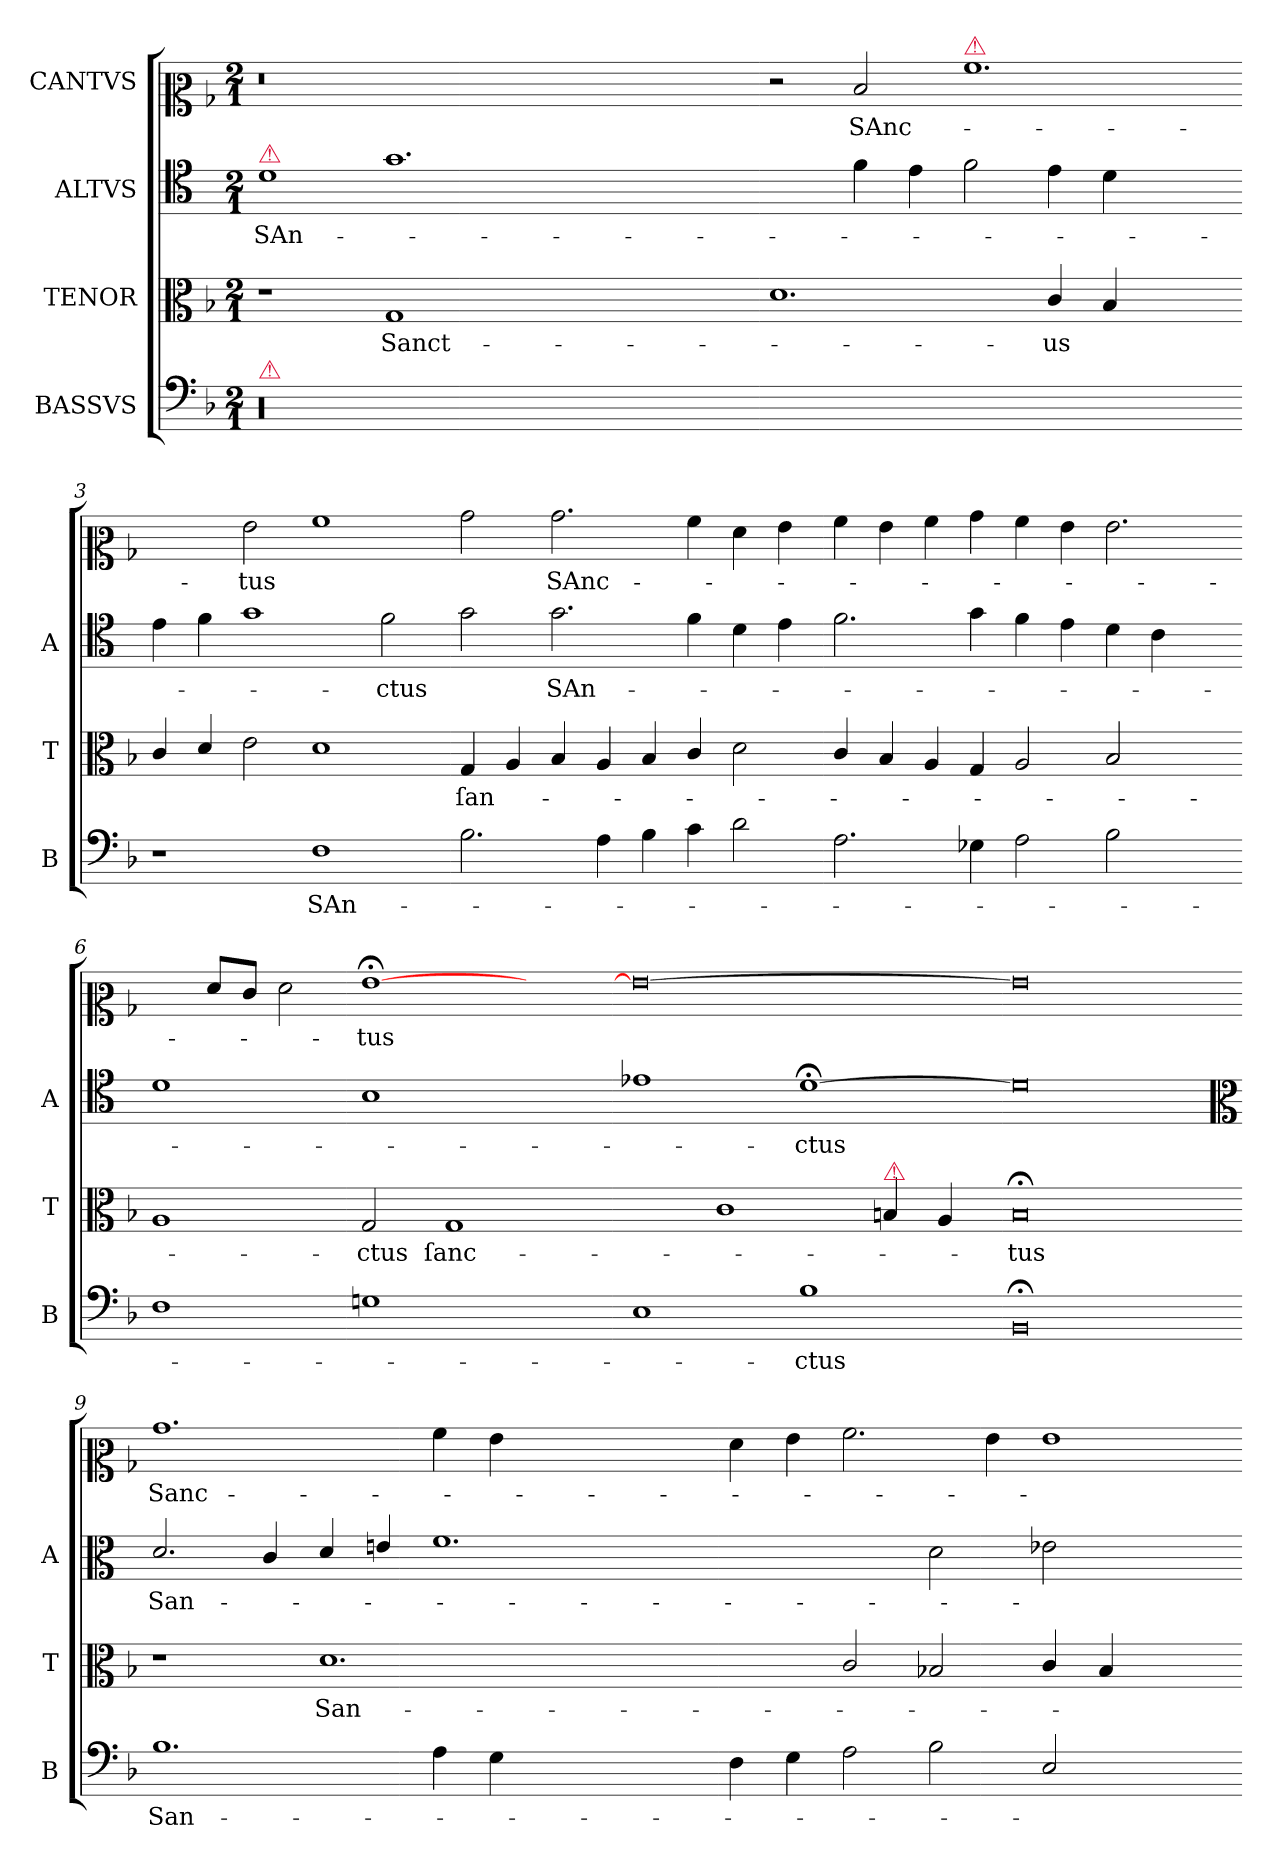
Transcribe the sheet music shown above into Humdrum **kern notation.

**kern	**text	**kern	**text	**kern	**text	**kern	**text
*part4	*part4	*part3	*part3	*part2	*part2	*part1	*part1
*staff4	*staff4	*staff3	*staff3	*staff2	*staff2	*staff1	*staff1
*I"BASSVS	*	*I"TENOR	*	*I"ALTVS	*	*I"CANTVS	*
*I'B	*	*I'T	*	*I'A	*	*	*
*clefF5	*	*clefC3	*	*clefC4	*	*clefC2	*
*k[b-]	*	*k[b-]	*	*k[]	*	*k[b-]	*
*M2/1	*	*M2/1	*	*M2/1	*	*M2/1	*
=1	=1	=1	=1	=1	=1	=1	=1
!	!	!	!	!LO:TX:a:color=crimson:t=⚠	!	!	!
!LO:TX:a:color=crimson:t=⚠	!	!	!	!	!	!	!
00r	.	1r	.	1d	SAn-	0r	.
.	.	1G	Sanct-	1.g	.	.	.
.	.	0ryy	.	.	.	0ryy	.
.	.	.	.	1.ryy	.	.	.
=2-	=2-	=2-	=2-	=2-	=2-	=2-	=2-
0ryy	.	1.d	.	2ryy	.	2r	.
.	.	.	.	4f\	.	2d/	SAnc-
.	.	.	.	4e\	.	.	.
!	!	!	!	!	!	!LO:TX:a:color=crimson:t=⚠	!
.	.	.	.	2f\	.	1.a	.
.	.	4c/	-us	4e\	.	.	.
.	.	4B-/	.	4d\	.	.	.
2ryy	.	2ryy	.	2ryy	.	.	.
=3-	=3-	=3-	=3-	=3-	=3-	=3-	=3-
1r	.	4c/	.	4e\	.	2ryy	.
.	.	4d/	.	4f\	.	.	.
.	.	2e\	.	1g	.	2g\	-tus
1D	SAn-	1d	.	.	.	1a	.
.	.	.	.	2f\	-ctus	.	.
=4-	=4-	=4-	=4-	=4-	=4-	=4-	=4-
2.G\	.	4G/	ſan-	2g\	.	2b-\	.
.	.	4A/	.	.	.	.	.
!	!	!	!	!	!LO:LY:i	!	!LO:LY:i
.	.	4B-/	.	2.g\	SAn-	2.b-\	SAnc-
4F\	.	4A/	.	.	.	.	.
4G\	.	4B-/	.	.	.	.	.
4A\	.	4c/	.	4f\	.	4a\	.
2B-\	.	2d\	.	4d\	.	4f\	.
.	.	.	.	4e\	.	4g\	.
=5-	=5-	=5-	=5-	=5-	=5-	=5-	=5-
2.F\	.	4c/	.	2.f\	.	4a\	.
.	.	4B-/	.	.	.	4g\	.
.	.	4A/	.	.	.	4a\	.
4E-X\	.	4G/	.	4g\	.	4b-\	.
2F\	.	2A/	.	4f\	.	4a\	.
.	.	.	.	4e\	.	4g\	.
2G\	.	2B-/	.	4d\	.	2.g\	.
.	.	.	.	4c\	.	.	.
4ryy	.	4ryy	.	4ryy	.	.	.
=6-	=6-	=6-	=6-	=6-	=6-	=6-	=6-
1D	.	1A	.	1d	.	4ryy	.
.	.	.	.	.	.	8f/L	.
.	.	.	.	.	.	8e/J	.
.	.	.	.	.	.	2f\	.
!	!	!	!	!	!	!	!LO:LY:i
1En	.	2G/	-ctus	1B	.	[1g;	-tus
.	.	1G/	ſanc-	.	.	.	.
2ryy	.	.	.	2ryy	.	2ryy	.
=7-	=7-	=7-	=7-	=7-	=7-	=7-	=7-
1C	.	2ryy	.	1e-X	.	0g_	.
.	.	1c	.	.	.	.	.
!	!	!	!	!	!LO:LY:i	!	!
1G	-ctus	.	.	[1d;	-ctus	.	.
!	!	!LO:TX:a:color=crimson:t=⚠	!	!	!	!	!
.	.	4Bn/	.	.	.	.	.
.	.	4A/	.	.	.	.	.
=8-	=8-	=8-	=8-	=8-	=8-	=8-	=8-
0GG;<	.	0B;<	-tus	0d]	.	0g]	.
=9-	=9-	=9-	=9-	=9-	=9-	=9-	=9-
*	*	*	*	*clefC3	*	*	*
1.G	San-	1r	.	2.d/	San-	1.b-	Sanc-
.	.	.	.	4c/	.	.	.
.	.	1.d	San-	4d/	.	.	.
.	.	.	.	4en/	.	.	.
4F\	.	.	.	1.f\	.	4a\	.
4E\	.	.	.	.	.	4g\	.
1ryy	.	.	.	.	.	1ryy	.
.	.	2ryy	.	.	.	.	.
=10-	=10-	=10-	=10-	=10-	=10-	=10-	=10-
4D\	.	2ryy	.	1ryy	.	4f\	.
4E\	.	.	.	.	.	4g\	.
2F\	.	2c/	.	.	.	2.a\	.
2G\	.	2B-X/	.	2d\	.	.	.
.	.	.	.	.	.	4g\	.
2C/	.	4c/	.	2e-X\	.	1g\	.
.	.	4B-/	.	.	.	.	.
2ryy	.	2ryy	.	2ryy	.	.	.
=-	=-	=-	=-	=-	=-	=-	=-
*-	*-	*-	*-	*-	*-	*-	*-
